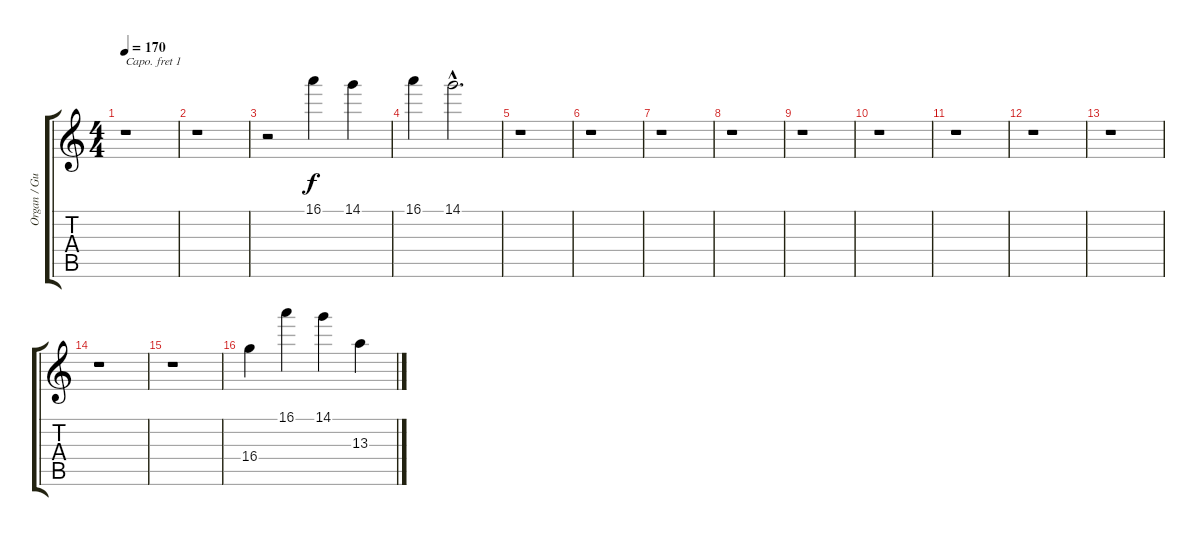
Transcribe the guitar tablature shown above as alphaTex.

\track ("Organ / Guitar 3" "Organ / Gu") {instrument electricguitarjazz}
\staff {score tabs}
\capo 1
\tuning (E4 B3 G3 D3 A2 E2) {hide}
\ts (4 4)
\tempo 170
\clef g2
\ks c
r.1{dy f} |
r.1 |
r.2 16.1.4 14.1.4 |
16.1.4 14.1{hac}.2{d} |
r.1 |
r.1 |
r.1 |
r.1 |
r.1 |
r.1 |
r.1 |
r.1 |
r.1 |
r.1 |
r.1 |
16.4.4 16.1.4 14.1.4 13.3.4
